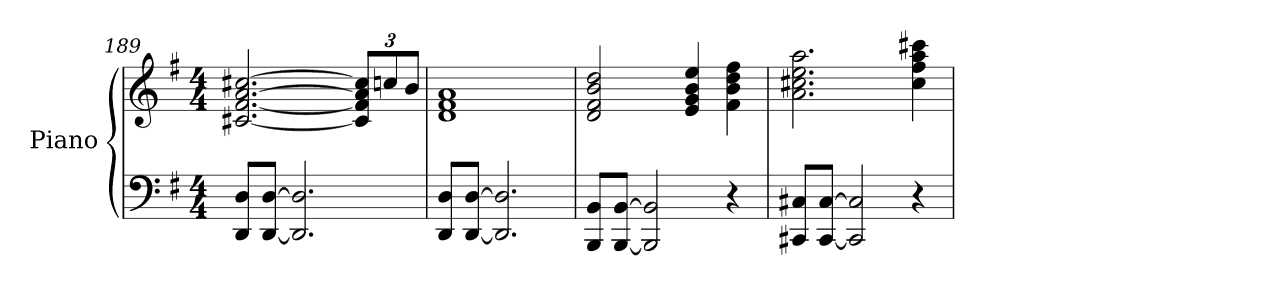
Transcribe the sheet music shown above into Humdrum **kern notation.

**kern	**kern
*part1	*part1
*staff2	*staff1
*I"Piano	*
*I'Pno.	*
*clefF4	*clefG2
*k[f#]	*k[f#]
*M4/4	*M4/4
=189	=189
8DD/ 8D/L	[2.c#X/ [2.f#/ [2.a/ [2.cc#X/
[8DD/ [8D/J	.
2.DD/] 2.D/]	.
*	*Xbrackettup
.	12c#/] 12f#/] 12a/] 12cc#/]L
.	12ccn/
.	12b/J
!!LO:LB:g=z
=190	=190
8DD/ 8D/L	1d 1f# 1a
[8DD/ [8D/J	.
2.DD/] 2.D/]	.
=191	=191
8BBB/ 8BB/L	2d/ 2f#/ 2b/ 2dd/
[8BBB/ [8BB/J	.
2BBB/] 2BB/]	.
.	4e/ 4g/ 4b/ 4ee/
4r	4f#\ 4b\ 4dd\ 4ff#\
=192	=192
8CC#X/ 8C#X/L	2.a\ 2.cc#X\ 2.ee\ 2.aa\
[8CC#/ [8C#/J	.
2CC#/] 2C#/]	.
4r	4cc#\ 4ff#\ 4aa\ 4ccc#X\
=	=
*-	*-
